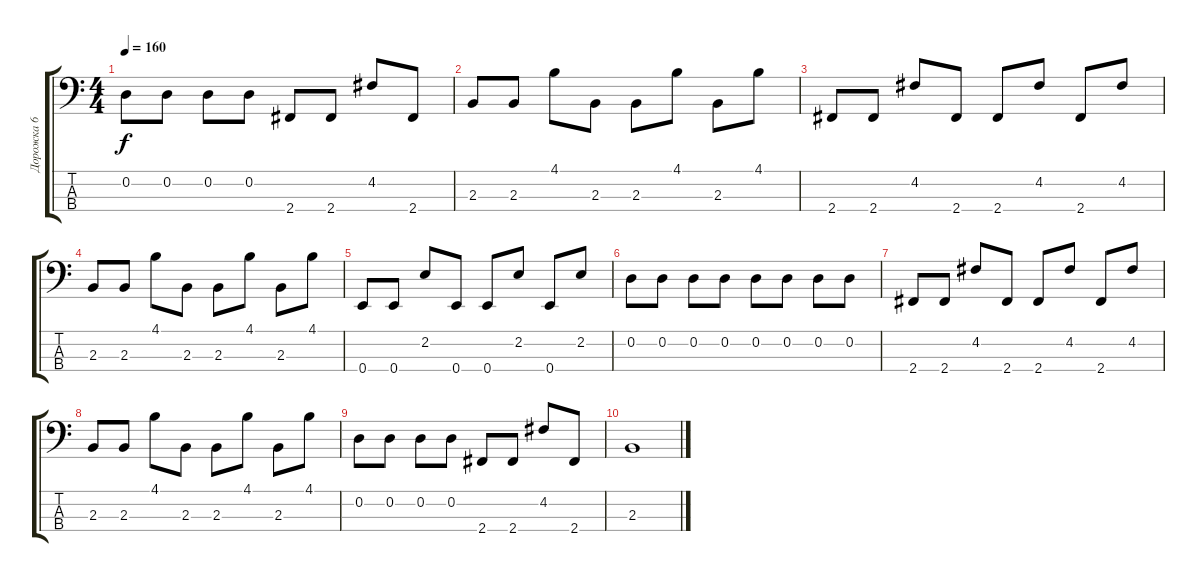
\track ("Дорожка 6" "Дорожка 6") {solo instrument synthbass1}
\staff {score tabs}
\tuning (G2 D2 A1 E1) {hide}
\ts (4 4)
\tempo 160
\clef f4
\ks c
0.2.8{dy f} 0.2.8 0.2.8 0.2.8 2.4.8 2.4.8 4.2.8 2.4.8 |
2.3.8 2.3.8 4.1.8 2.3.8 2.3.8 4.1.8 2.3.8 4.1.8 |
2.4.8 2.4.8 4.2.8 2.4.8 2.4.8 4.2.8 2.4.8 4.2.8 |
2.3.8 2.3.8 4.1.8 2.3.8 2.3.8 4.1.8 2.3.8 4.1.8 |
0.4.8 0.4.8 2.2.8 0.4.8 0.4.8 2.2.8 0.4.8 2.2.8 |
0.2.8 0.2.8 0.2.8 0.2.8 0.2.8 0.2.8 0.2.8 0.2.8 |
2.4.8 2.4.8 4.2.8 2.4.8 2.4.8 4.2.8 2.4.8 4.2.8 |
2.3.8 2.3.8 4.1.8 2.3.8 2.3.8 4.1.8 2.3.8 4.1.8 |
0.2.8 0.2.8 0.2.8 0.2.8 2.4.8 2.4.8 4.2.8 2.4.8 |
2.3.1
